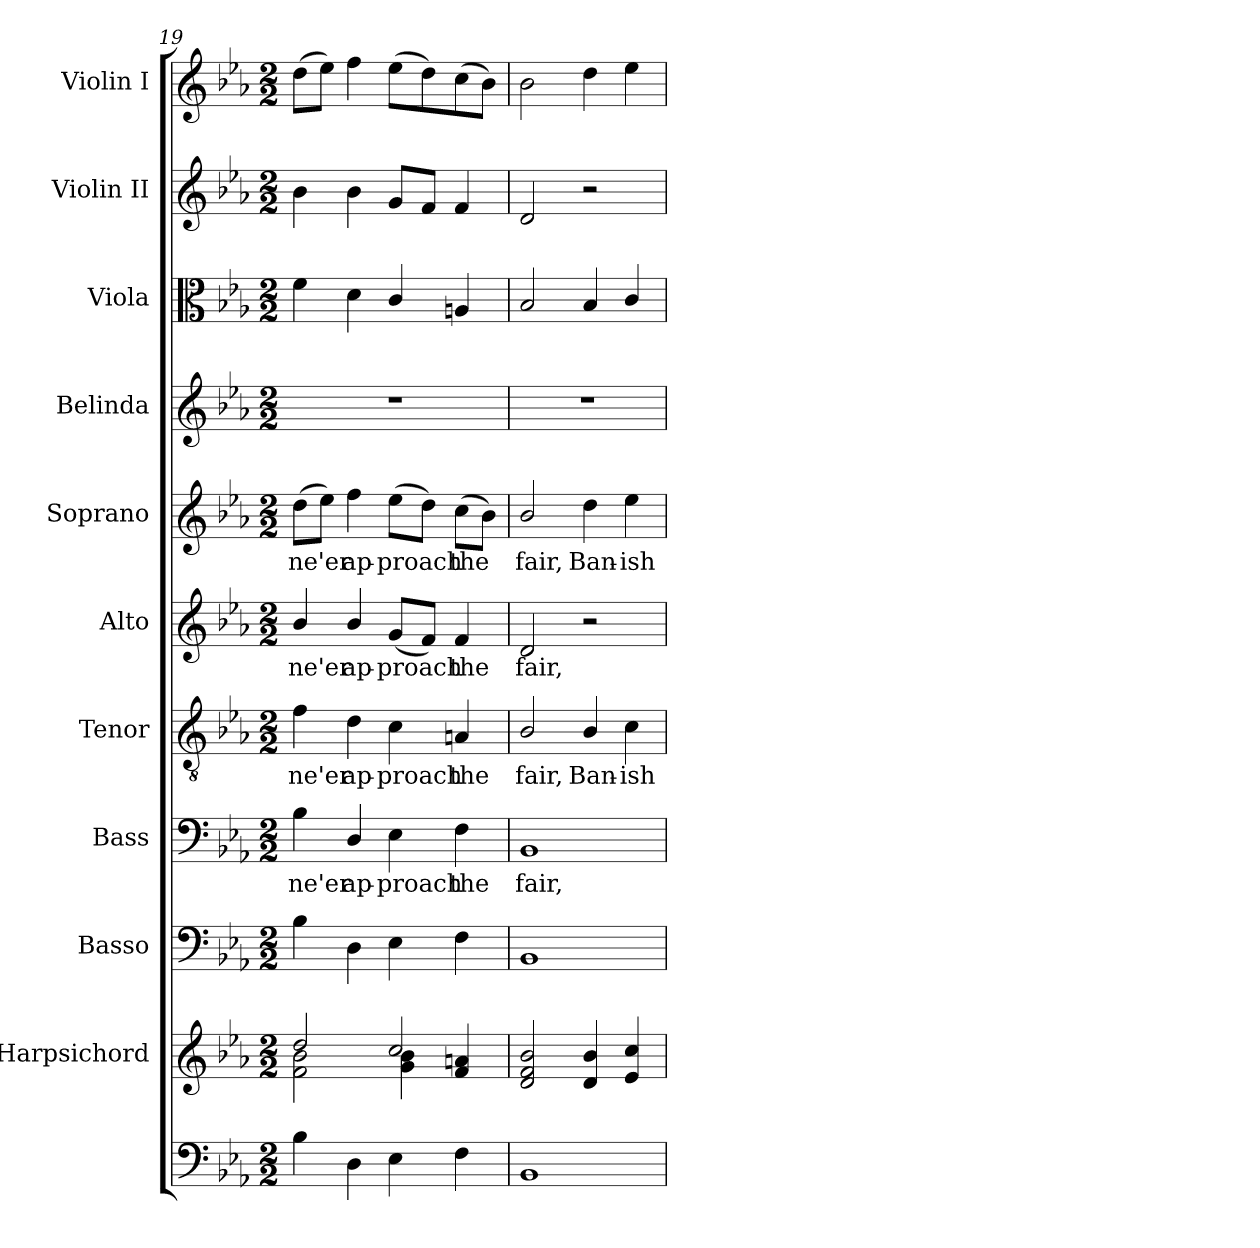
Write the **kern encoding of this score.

**kern	**kern	**kern	**kern	**text	**kern	**text	**kern	**text	**kern	**text	**kern	**kern	**kern	**kern
*part11	*part10	*part9	*part8	*part8	*part7	*part7	*part6	*part6	*part5	*part5	*part4	*part3	*part2	*part1
*staff11	*staff10	*staff9	*staff8	*staff8	*staff7	*staff7	*staff6	*staff6	*staff5	*staff5	*staff4	*staff3	*staff2	*staff1
*	*I"Harpsichord	*I"Basso	*I"Bass	*	*I"Tenor	*	*I"Alto	*	*I"Soprano	*	*I"Belinda	*I"Viola	*I"Violin II	*I"Violin I
*	*	*	*I'B.	*	*I'T.	*	*I'A.	*	*I'S.	*	*I'Belinda	*I'Vla.	*I'Vln. II	*I'Vln. I
*clefF4	*clefG2	*clefF4	*clefF4	*	*clefGv2	*	*clefG2	*	*clefG2	*	*clefG2	*clefC3	*clefG2	*clefG2
*	*	*	*	*	*ITrd7c12	*	*	*	*	*	*	*	*	*
*k[b-e-a-]	*k[b-e-a-]	*k[b-e-a-]	*k[b-e-a-]	*	*k[b-e-a-]	*	*k[b-e-a-]	*	*k[b-e-a-]	*	*k[b-e-a-]	*k[b-e-a-]	*k[b-e-a-]	*k[b-e-a-]
*E-:	*E-:	*E-:	*E-:	*	*E-:	*	*E-:	*	*E-:	*	*E-:	*E-:	*E-:	*E-:
*M2/2	*M2/2	*M2/2	*M2/2	*	*M2/2	*	*M2/2	*	*M2/2	*	*M2/2	*M2/2	*M2/2	*M2/2
=19	=19	=19	=19	=19	=19	=19	=19	=19	=19	=19	=19	=19	=19	=19
*	*^	*	*	*	*	*	*	*	*	*	*	*	*	*
!	!	!	!	!	!LO:LY:b:color=#000000	!	!	!	!	!	!	!	!	!	!
!	!	!	!	!	!	!	!LO:LY:b:color=#000000	!	!	!	!	!	!	!	!
!	!	!	!	!	!	!	!	!	!LO:LY:b:color=#000000	!	!	!	!	!	!
!	!	!	!	!	!	!	!	!	!	!	!LO:LY:b:color=#000000	!	!	!	!
4B-i\	2ddi/	2fi\ 2b-i	4B-i\	4B-i\	ne'er	4Fi\	ne'er	4b-i/	ne'er	(8ddi\L	ne'er	1r	4fi\	4b-i\	(8ddi\L
.	.	.	.	.	.	.	.	.	.	8ee-i\J)	.	.	.	.	8ee-i\J)
!	!	!	!	!	!LO:LY:b:color=#000000	!	!	!	!	!	!	!	!	!	!
!	!	!	!	!	!	!	!LO:LY:b:color=#000000	!	!	!	!	!	!	!	!
!	!	!	!	!	!	!	!	!	!LO:LY:b:color=#000000	!	!	!	!	!	!
!	!	!	!	!	!	!	!	!	!	!	!LO:LY:b:color=#000000	!	!	!	!
4Di\	.	.	4Di\	4Di/	ap-	4Di\	ap-	4b-i/	ap-	4ffi\	ap-	.	4di\	4b-i\	4ffi\
!	!	!	!	!	!LO:LY:b:color=#000000	!	!	!	!	!	!	!	!	!	!
!	!	!	!	!	!	!	!LO:LY:b:color=#000000	!	!	!	!	!	!	!	!
!	!	!	!	!	!	!	!	!	!LO:LY:b:color=#000000	!	!	!	!	!	!
!	!	!	!	!	!	!	!	!	!	!	!LO:LY:b:color=#000000	!	!	!	!
4E-i\	2cci/	4gi\ 4b-i	4E-i\	4E-i\	-proach	4Ci\	-proach	(8gi/L	-proach	(8ee-i\L	-proach	.	4ci/	8gi/L	(8ee-i\L
.	.	.	.	.	.	.	.	8fi/J)	.	8ddi\J)	.	.	.	8fi/J	8ddi\)
!	!	!	!	!	!LO:LY:b:color=#000000	!	!	!	!	!	!	!	!	!	!
!	!	!	!	!	!	!	!LO:LY:b:color=#000000	!	!	!	!	!	!	!	!
!	!	!	!	!	!	!	!	!	!LO:LY:b:color=#000000	!	!	!	!	!	!
!	!	!	!	!	!	!	!	!	!	!	!LO:LY:b:color=#000000	!	!	!	!
4Fi\	.	4fi/ 4ani	4Fi\	4Fi\	the	4AAni/	the	4fi/	the	(8cci\L	the	.	4Ani/	4fi/	(8cci\
.	.	.	.	.	.	.	.	.	.	8b-i\J)	.	.	.	.	8b-i\J)
*	*v	*v	*	*	*	*	*	*	*	*	*	*	*	*	*
=20	=20	=20	=20	=20	=20	=20	=20	=20	=20	=20	=20	=20	=20	=20
!	!	!	!	!LO:LY:b:color=#000000	!	!	!	!	!	!	!	!	!	!
!	!	!	!	!	!	!LO:LY:b:color=#000000	!	!	!	!	!	!	!	!
!	!	!	!	!	!	!	!	!LO:LY:b:color=#000000	!	!	!	!	!	!
!	!	!	!	!	!	!	!	!	!	!LO:LY:b:color=#000000	!	!	!	!
1BB-i	2di/ 2fi 2b-i	1BB-i	1BB-i	fair,	2BB-i/	fair,	2di/	fair,	2b-i/	fair,	1r	2B-i/	2di/	2b-i\
!	!	!	!	!	!	!LO:LY:b:color=#000000	!	!	!	!	!	!	!	!
!	!	!	!	!	!	!	!	!	!	!LO:LY:b:color=#000000	!	!	!	!
.	4di/ 4b-i	.	.	.	4BB-i/	Ban-	2r	.	4ddi\	Ban-	.	4B-i/	2r	4ddi\
!	!	!	!	!	!	!LO:LY:b:color=#000000	!	!	!	!	!	!	!	!
!	!	!	!	!	!	!	!	!	!	!LO:LY:b:color=#000000	!	!	!	!
.	4e-i/ 4cci	.	.	.	4Ci\	-ish	.	.	4ee-i\	-ish	.	4ci/	.	4ee-i\
=	=	=	=	=	=	=	=	=	=	=	=	=	=	=
*-	*-	*-	*-	*-	*-	*-	*-	*-	*-	*-	*-	*-	*-	*-
